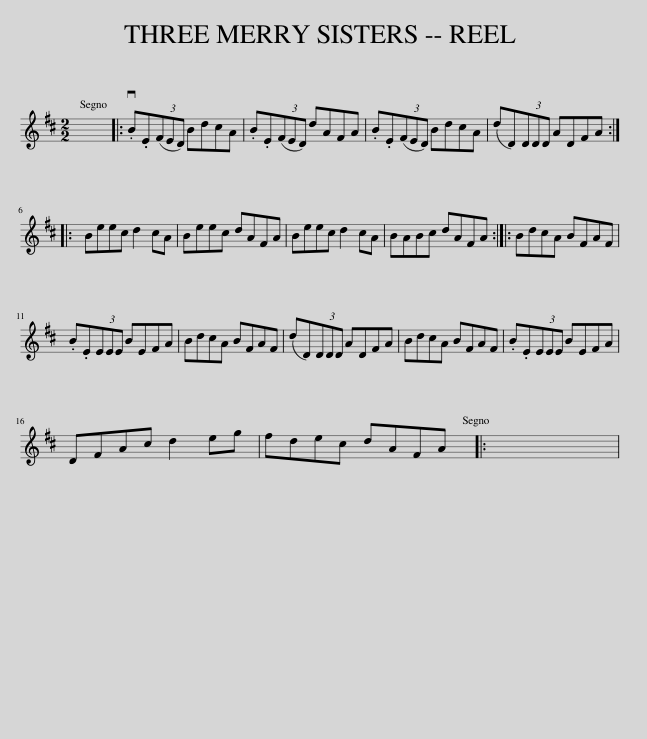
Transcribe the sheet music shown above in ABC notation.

X:1
L:1/8
M:2/2
I:linebreak $
K:D
V:1 treble
V:1
 x8 |: .vB.E(3(FED) BdcA | .B.E(3(FED) dAFA | .B.E(3(FED) BdcA | (dD)(3DDD ADFA ::$ %5
 Beec d2 cA | Beec dAFA | Beec d2 cA | BABc dAFA :: BdcA BFAF |$ %10
 .B.E(3EEE BEFA | BdcA BFAF | (dD)(3DDD ADFA | BdcA BFAF | .B.E(3EEE BEFA |$ %15
 DFAc d2 eg | fdec dAFA |: x8 | %18
